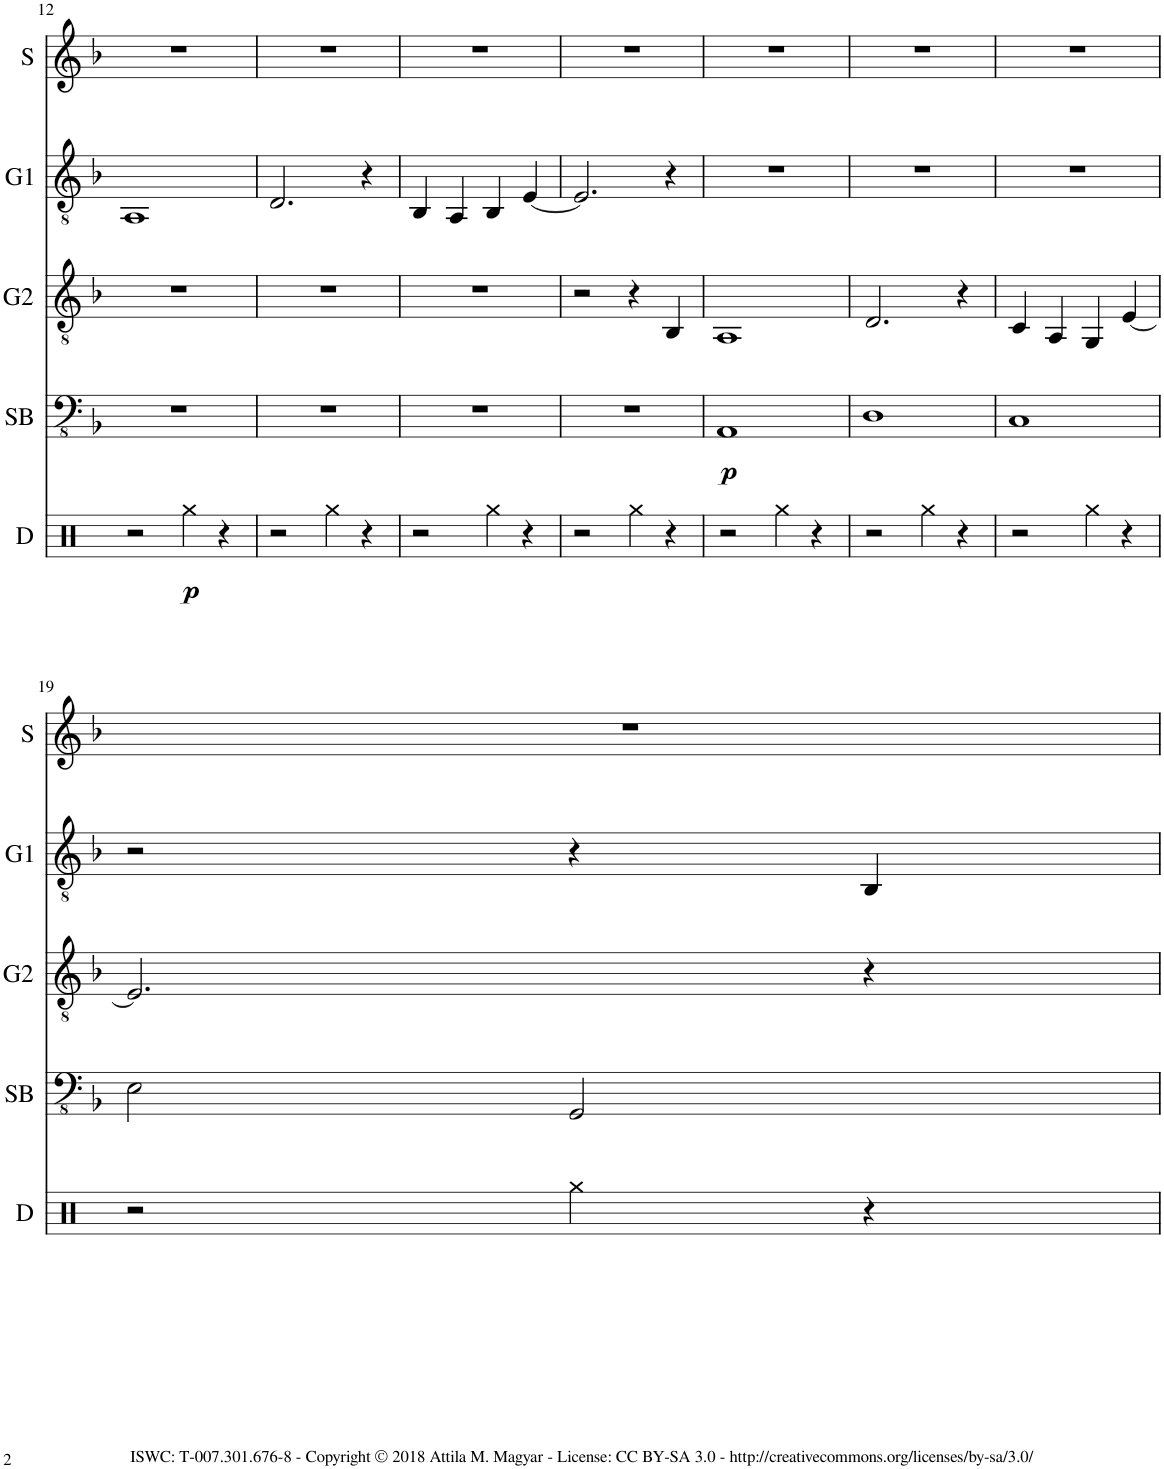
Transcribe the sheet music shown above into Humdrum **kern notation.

**kern	**dynam	**kern	**dynam	**kern	**kern	**kern
*part5	*part5	*part4	*part4	*part3	*part2	*part1
*staff5	*staff5	*staff4	*staff4	*staff3	*staff2	*staff1
*I"Drums	*	*I"Synth Bass	*	*I"Guitar 2	*I"Guitar 1	*I"Synth
*I'D	*	*I'SB	*	*I'G2	*I'G1	*I'S
!!LO:PB:g=z
*clefX	*	*clefFv4	*	*clefGv2	*clefGv2	*clefG2
*k[]	*	*k[b-]	*	*k[b-]	*k[b-]	*k[b-]
*M4/4	*	*M4/4	*	*M4/4	*M4/4	*M4/4
=12	=12	=12	=12	=12	=12	=12
2r	.	1r	.	1r	1AA	1r
!	!LO:DY:b	!	!	!	!	!
4Rgg\	p	.	.	.	.	.
4r	.	.	.	.	.	.
=13	=13	=13	=13	=13	=13	=13
2r	.	1r	.	1r	2.D/	1r
4Rgg\	.	.	.	.	.	.
4r	.	.	.	.	4r	.
=14	=14	=14	=14	=14	=14	=14
2r	.	1r	.	1r	4BB-/	1r
.	.	.	.	.	4AA/	.
4Rgg\	.	.	.	.	4BB-/	.
4r	.	.	.	.	[4E/	.
=15	=15	=15	=15	=15	=15	=15
2r	.	1r	.	2r	2.E/]	1r
4Rgg\	.	.	.	4r	.	.
4r	.	.	.	4BB-/	4r	.
=16	=16	=16	=16	=16	=16	=16
!	!	!	!LO:DY:b	!	!	!
2r	.	1AAA	p	1AA	1r	1r
4Rgg\	.	.	.	.	.	.
4r	.	.	.	.	.	.
=17	=17	=17	=17	=17	=17	=17
2r	.	1DD	.	2.D/	1r	1r
4Rgg\	.	.	.	.	.	.
4r	.	.	.	4r	.	.
=18	=18	=18	=18	=18	=18	=18
2r	.	1CC	.	4C/	1r	1r
.	.	.	.	4AA/	.	.
4Rgg\	.	.	.	4GG/	.	.
4r	.	.	.	[4E/	.	.
!!LO:LB:g=z
=19	=19	=19	=19	=19	=19	=19
2r	.	2EE\	.	2.E/]	2r	1r
4Rgg\	.	2GGG/	.	.	4r	.
4r	.	.	.	4r	4BB-/	.
=	=	=	=	=	=	=
*-	*-	*-	*-	*-	*-	*-
